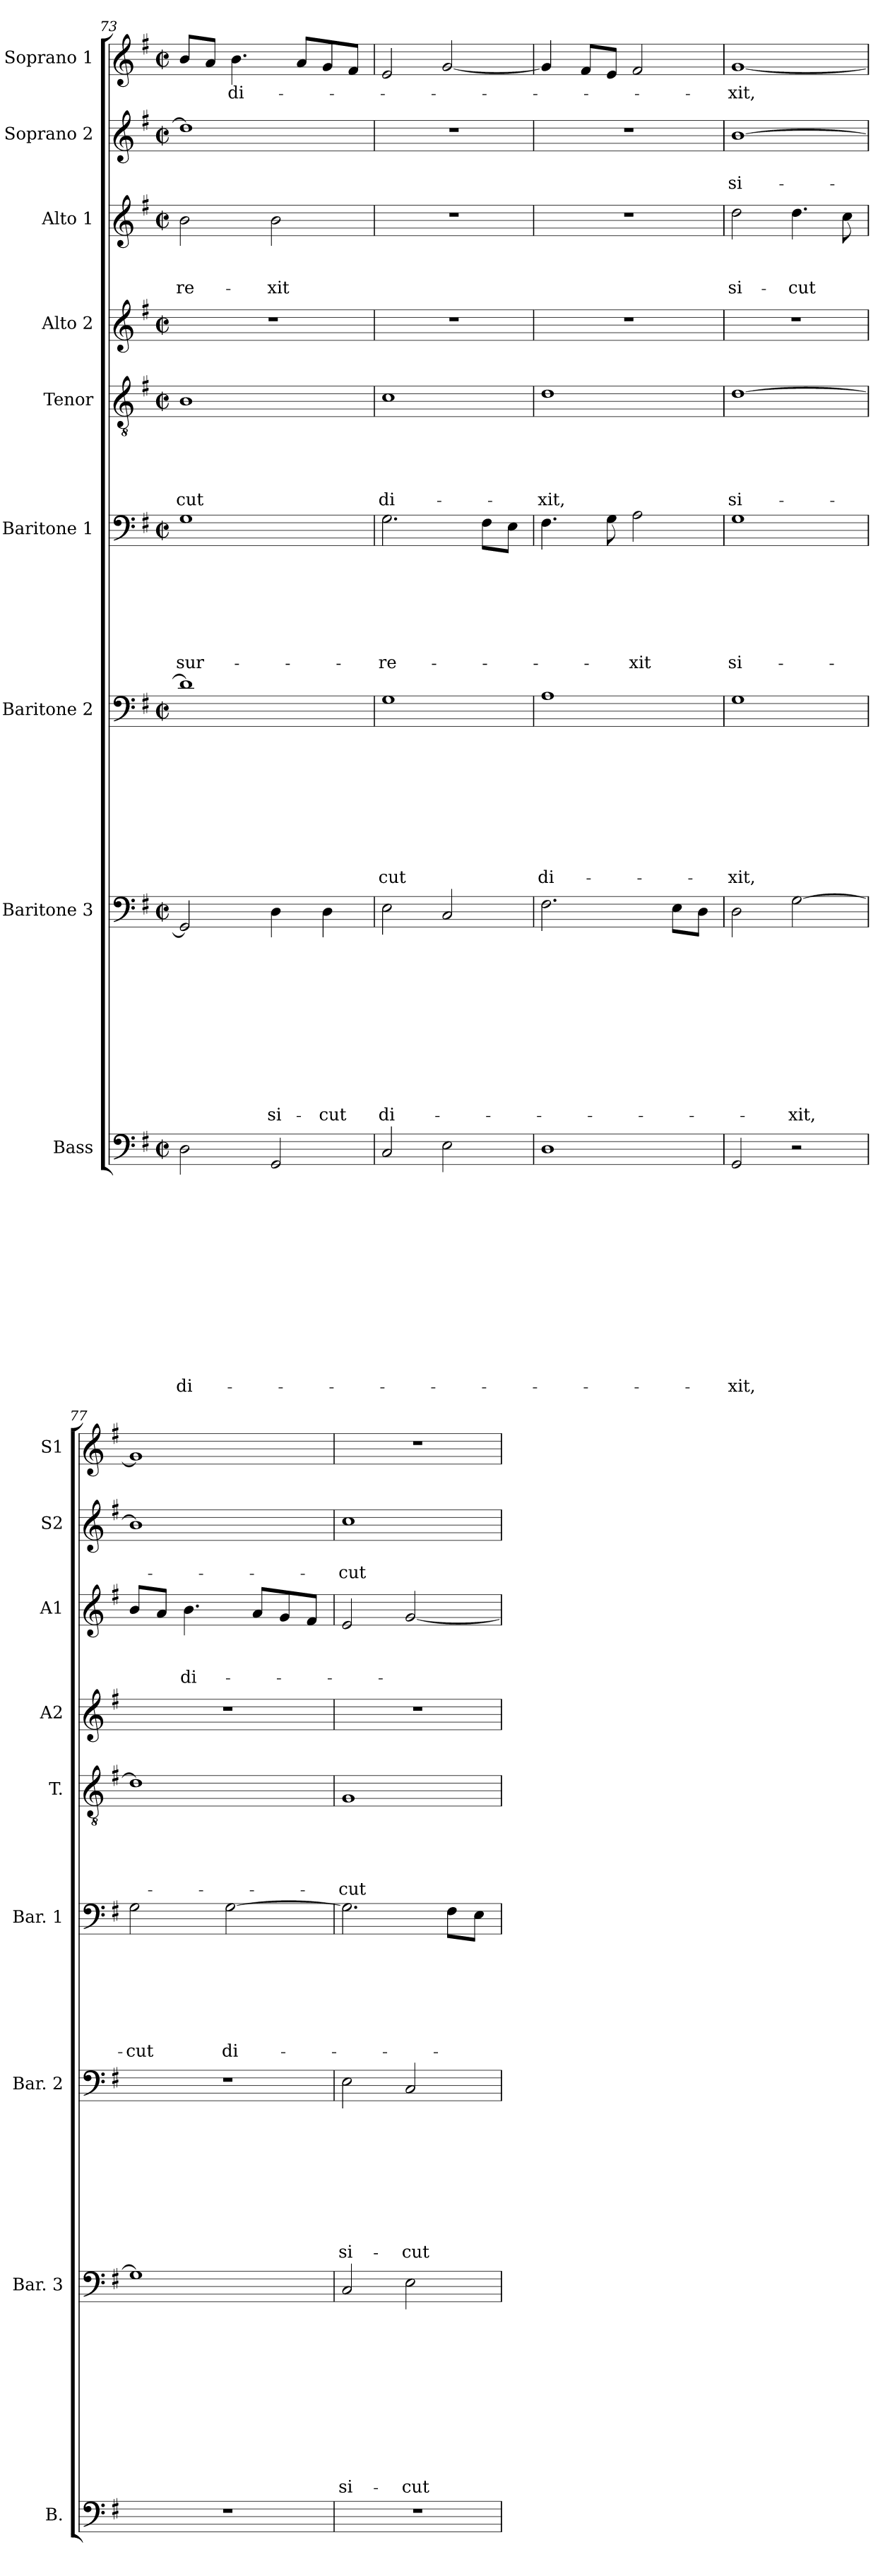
**kern	**text	**text	**text	**text	**text	**text	**text	**text	**text	**text	**text	**text	**text	**kern	**text	**text	**text	**text	**text	**text	**text	**text	**text	**text	**text	**kern	**text	**text	**text	**text	**text	**text	**text	**text	**text	**kern	**text	**text	**text	**text	**text	**text	**text	**kern	**text	**text	**text	**text	**text	**kern	**kern	**text	**text	**text	**kern	**text	**text	**kern	**text
*part9	*part9	*part9	*part9	*part9	*part9	*part9	*part9	*part9	*part9	*part9	*part9	*part9	*part9	*part8	*part8	*part8	*part8	*part8	*part8	*part8	*part8	*part8	*part8	*part8	*part8	*part7	*part7	*part7	*part7	*part7	*part7	*part7	*part7	*part7	*part7	*part6	*part6	*part6	*part6	*part6	*part6	*part6	*part6	*part5	*part5	*part5	*part5	*part5	*part5	*part4	*part3	*part3	*part3	*part3	*part2	*part2	*part2	*part1	*part1
*staff9	*staff9	*staff9	*staff9	*staff9	*staff9	*staff9	*staff9	*staff9	*staff9	*staff9	*staff9	*staff9	*staff9	*staff8	*staff8	*staff8	*staff8	*staff8	*staff8	*staff8	*staff8	*staff8	*staff8	*staff8	*staff8	*staff7	*staff7	*staff7	*staff7	*staff7	*staff7	*staff7	*staff7	*staff7	*staff7	*staff6	*staff6	*staff6	*staff6	*staff6	*staff6	*staff6	*staff6	*staff5	*staff5	*staff5	*staff5	*staff5	*staff5	*staff4	*staff3	*staff3	*staff3	*staff3	*staff2	*staff2	*staff2	*staff1	*staff1
*I"Bass	*	*	*	*	*	*	*	*	*	*	*	*	*	*I"Baritone 3	*	*	*	*	*	*	*	*	*	*	*	*I"Baritone 2	*	*	*	*	*	*	*	*	*	*I"Baritone 1	*	*	*	*	*	*	*	*I"Tenor	*	*	*	*	*	*I"Alto 2	*I"Alto 1	*	*	*	*I"Soprano 2	*	*	*I"Soprano 1	*
*I'B.	*	*	*	*	*	*	*	*	*	*	*	*	*	*I'Bar. 3	*	*	*	*	*	*	*	*	*	*	*	*I'Bar. 2	*	*	*	*	*	*	*	*	*	*I'Bar. 1	*	*	*	*	*	*	*	*I'T.	*	*	*	*	*	*I'A2	*I'A1	*	*	*	*I'S2	*	*	*I'S1	*
*clefF4	*	*	*	*	*	*	*	*	*	*	*	*	*	*clefF4	*	*	*	*	*	*	*	*	*	*	*	*clefF4	*	*	*	*	*	*	*	*	*	*clefF4	*	*	*	*	*	*	*	*clefGv2	*	*	*	*	*	*clefG2	*clefG2	*	*	*	*clefG2	*	*	*clefG2	*
*k[f#]	*	*	*	*	*	*	*	*	*	*	*	*	*	*k[f#]	*	*	*	*	*	*	*	*	*	*	*	*k[f#]	*	*	*	*	*	*	*	*	*	*k[f#]	*	*	*	*	*	*	*	*k[f#]	*	*	*	*	*	*k[f#]	*k[f#]	*	*	*	*k[f#]	*	*	*k[f#]	*
*G:	*	*	*	*	*	*	*	*	*	*	*	*	*	*G:	*	*	*	*	*	*	*	*	*	*	*	*G:	*	*	*	*	*	*	*	*	*	*G:	*	*	*	*	*	*	*	*G:	*	*	*	*	*	*G:	*G:	*	*	*	*G:	*	*	*G:	*
*M2/2	*	*	*	*	*	*	*	*	*	*	*	*	*	*M2/2	*	*	*	*	*	*	*	*	*	*	*	*M2/2	*	*	*	*	*	*	*	*	*	*M2/2	*	*	*	*	*	*	*	*M2/2	*	*	*	*	*	*M2/2	*M2/2	*	*	*	*M2/2	*	*	*M2/2	*
*met(c|)	*	*	*	*	*	*	*	*	*	*	*	*	*	*met(c|)	*	*	*	*	*	*	*	*	*	*	*	*met(c|)	*	*	*	*	*	*	*	*	*	*met(c|)	*	*	*	*	*	*	*	*met(c|)	*	*	*	*	*	*met(c|)	*met(c|)	*	*	*	*met(c|)	*	*	*met(c|)	*
=73	=73	=73	=73	=73	=73	=73	=73	=73	=73	=73	=73	=73	=73	=73	=73	=73	=73	=73	=73	=73	=73	=73	=73	=73	=73	=73	=73	=73	=73	=73	=73	=73	=73	=73	=73	=73	=73	=73	=73	=73	=73	=73	=73	=73	=73	=73	=73	=73	=73	=73	=73	=73	=73	=73	=73	=73	=73	=73	=73
!	!	!	!	!	!	!	!	!	!	!	!	!	!LO:LY:b	!	!	!	!	!	!	!	!	!	!	!	!	!	!	!	!	!	!	!	!	!	!	!	!	!	!	!	!	!	!LO:LY:b	!	!	!	!	!	!LO:LY:b	!	!	!	!	!LO:LY:b	!	!	!	!	!
2D\	.	.	.	.	.	.	.	.	.	.	.	.	di-	2GG/]	.	.	.	.	.	.	.	.	.	.	.	1d]	.	.	.	.	.	.	.	.	.	1G	.	.	.	.	.	.	-sur-	1B	.	.	.	.	-cut	1r	2b\	.	.	-re-	1dd]	.	.	8b/L	.
.	.	.	.	.	.	.	.	.	.	.	.	.	.	.	.	.	.	.	.	.	.	.	.	.	.	.	.	.	.	.	.	.	.	.	.	.	.	.	.	.	.	.	.	.	.	.	.	.	.	.	.	.	.	.	.	.	.	8a/J	.
!	!	!	!	!	!	!	!	!	!	!	!	!	!	!	!	!	!	!	!	!	!	!	!	!	!	!	!	!	!	!	!	!	!	!	!	!	!	!	!	!	!	!	!	!	!	!	!	!	!	!	!	!	!	!	!	!	!	!	!LO:LY:b
.	.	.	.	.	.	.	.	.	.	.	.	.	.	.	.	.	.	.	.	.	.	.	.	.	.	.	.	.	.	.	.	.	.	.	.	.	.	.	.	.	.	.	.	.	.	.	.	.	.	.	.	.	.	.	.	.	.	4.b\	di-
!	!	!	!	!	!	!	!	!	!	!	!	!	!	!	!	!	!	!	!	!	!	!	!	!	!LO:LY:b	!	!	!	!	!	!	!	!	!	!	!	!	!	!	!	!	!	!	!	!	!	!	!	!	!	!	!	!	!LO:LY:b	!	!	!	!	!
2GG/	.	.	.	.	.	.	.	.	.	.	.	.	.	4D\	.	.	.	.	.	.	.	.	.	.	si-	.	.	.	.	.	.	.	.	.	.	.	.	.	.	.	.	.	.	.	.	.	.	.	.	.	2b\	.	.	-xit	.	.	.	.	.
.	.	.	.	.	.	.	.	.	.	.	.	.	.	.	.	.	.	.	.	.	.	.	.	.	.	.	.	.	.	.	.	.	.	.	.	.	.	.	.	.	.	.	.	.	.	.	.	.	.	.	.	.	.	.	.	.	.	8a/L	.
!	!	!	!	!	!	!	!	!	!	!	!	!	!	!	!	!	!	!	!	!	!	!	!	!	!LO:LY:b	!	!	!	!	!	!	!	!	!	!	!	!	!	!	!	!	!	!	!	!	!	!	!	!	!	!	!	!	!	!	!	!	!	!
.	.	.	.	.	.	.	.	.	.	.	.	.	.	4D\	.	.	.	.	.	.	.	.	.	.	-cut	.	.	.	.	.	.	.	.	.	.	.	.	.	.	.	.	.	.	.	.	.	.	.	.	.	.	.	.	.	.	.	.	8g/	.
.	.	.	.	.	.	.	.	.	.	.	.	.	.	.	.	.	.	.	.	.	.	.	.	.	.	.	.	.	.	.	.	.	.	.	.	.	.	.	.	.	.	.	.	.	.	.	.	.	.	.	.	.	.	.	.	.	.	8f#/J	.
=74	=74	=74	=74	=74	=74	=74	=74	=74	=74	=74	=74	=74	=74	=74	=74	=74	=74	=74	=74	=74	=74	=74	=74	=74	=74	=74	=74	=74	=74	=74	=74	=74	=74	=74	=74	=74	=74	=74	=74	=74	=74	=74	=74	=74	=74	=74	=74	=74	=74	=74	=74	=74	=74	=74	=74	=74	=74	=74	=74
!	!	!	!	!	!	!	!	!	!	!	!	!	!	!	!	!	!	!	!	!	!	!	!	!	!LO:LY:b	!	!	!	!	!	!	!	!	!	!LO:LY:b	!	!	!	!	!	!	!	!LO:LY:b	!	!	!	!	!	!LO:LY:b	!	!	!	!	!	!	!	!	!	!
2C/	.	.	.	.	.	.	.	.	.	.	.	.	.	2E\	.	.	.	.	.	.	.	.	.	.	di-	1G	.	.	.	.	.	.	.	.	-cut	2.G\	.	.	.	.	.	.	-re-	1c	.	.	.	.	di-	1r	1r	.	.	.	1r	.	.	2e/	.
2E\	.	.	.	.	.	.	.	.	.	.	.	.	.	2C/	.	.	.	.	.	.	.	.	.	.	.	.	.	.	.	.	.	.	.	.	.	.	.	.	.	.	.	.	.	.	.	.	.	.	.	.	.	.	.	.	.	.	.	[<2g/	.
.	.	.	.	.	.	.	.	.	.	.	.	.	.	.	.	.	.	.	.	.	.	.	.	.	.	.	.	.	.	.	.	.	.	.	.	8F#\L	.	.	.	.	.	.	.	.	.	.	.	.	.	.	.	.	.	.	.	.	.	.	.
.	.	.	.	.	.	.	.	.	.	.	.	.	.	.	.	.	.	.	.	.	.	.	.	.	.	.	.	.	.	.	.	.	.	.	.	8E\J	.	.	.	.	.	.	.	.	.	.	.	.	.	.	.	.	.	.	.	.	.	.	.
=75	=75	=75	=75	=75	=75	=75	=75	=75	=75	=75	=75	=75	=75	=75	=75	=75	=75	=75	=75	=75	=75	=75	=75	=75	=75	=75	=75	=75	=75	=75	=75	=75	=75	=75	=75	=75	=75	=75	=75	=75	=75	=75	=75	=75	=75	=75	=75	=75	=75	=75	=75	=75	=75	=75	=75	=75	=75	=75	=75
!	!	!	!	!	!	!	!	!	!	!	!	!	!	!	!	!	!	!	!	!	!	!	!	!	!	!	!	!	!	!	!	!	!	!	!LO:LY:b	!	!	!	!	!	!	!	!	!	!	!	!	!	!LO:LY:b	!	!	!	!	!	!	!	!	!	!
1D	.	.	.	.	.	.	.	.	.	.	.	.	.	2.F#\	.	.	.	.	.	.	.	.	.	.	.	1A	.	.	.	.	.	.	.	.	di-	4.F#\	.	.	.	.	.	.	.	1d	.	.	.	.	-xit,	1r	1r	.	.	.	1r	.	.	4g/]	.
.	.	.	.	.	.	.	.	.	.	.	.	.	.	.	.	.	.	.	.	.	.	.	.	.	.	.	.	.	.	.	.	.	.	.	.	.	.	.	.	.	.	.	.	.	.	.	.	.	.	.	.	.	.	.	.	.	.	8f#/L	.
.	.	.	.	.	.	.	.	.	.	.	.	.	.	.	.	.	.	.	.	.	.	.	.	.	.	.	.	.	.	.	.	.	.	.	.	8G\	.	.	.	.	.	.	.	.	.	.	.	.	.	.	.	.	.	.	.	.	.	8e/J	.
!	!	!	!	!	!	!	!	!	!	!	!	!	!	!	!	!	!	!	!	!	!	!	!	!	!	!	!	!	!	!	!	!	!	!	!	!	!	!	!	!	!	!	!LO:LY:b	!	!	!	!	!	!	!	!	!	!	!	!	!	!	!	!
.	.	.	.	.	.	.	.	.	.	.	.	.	.	.	.	.	.	.	.	.	.	.	.	.	.	.	.	.	.	.	.	.	.	.	.	2A\	.	.	.	.	.	.	-xit	.	.	.	.	.	.	.	.	.	.	.	.	.	.	2f#/	.
.	.	.	.	.	.	.	.	.	.	.	.	.	.	8E\L	.	.	.	.	.	.	.	.	.	.	.	.	.	.	.	.	.	.	.	.	.	.	.	.	.	.	.	.	.	.	.	.	.	.	.	.	.	.	.	.	.	.	.	.	.
.	.	.	.	.	.	.	.	.	.	.	.	.	.	8D\J	.	.	.	.	.	.	.	.	.	.	.	.	.	.	.	.	.	.	.	.	.	.	.	.	.	.	.	.	.	.	.	.	.	.	.	.	.	.	.	.	.	.	.	.	.
=76	=76	=76	=76	=76	=76	=76	=76	=76	=76	=76	=76	=76	=76	=76	=76	=76	=76	=76	=76	=76	=76	=76	=76	=76	=76	=76	=76	=76	=76	=76	=76	=76	=76	=76	=76	=76	=76	=76	=76	=76	=76	=76	=76	=76	=76	=76	=76	=76	=76	=76	=76	=76	=76	=76	=76	=76	=76	=76	=76
!	!	!	!	!	!	!	!	!	!	!	!	!	!LO:LY:b	!	!	!	!	!	!	!	!	!	!	!	!	!	!	!	!	!	!	!	!	!	!LO:LY:b	!	!	!	!	!	!	!	!LO:LY:b	!	!	!	!	!	!LO:LY:b	!	!	!	!	!LO:LY:b	!	!	!LO:LY:b	!	!LO:LY:b
2GG/	.	.	.	.	.	.	.	.	.	.	.	.	-xit,	2D\	.	.	.	.	.	.	.	.	.	.	.	1G	.	.	.	.	.	.	.	.	-xit,	1G	.	.	.	.	.	.	si-	[>1d	.	.	.	.	si-	1r	2dd\	.	.	si-	[>1b	.	si-	[<1g	-xit,
!	!	!	!	!	!	!	!	!	!	!	!	!	!	!	!	!	!	!	!	!	!	!	!	!	!LO:LY:b	!	!	!	!	!	!	!	!	!	!	!	!	!	!	!	!	!	!	!	!	!	!	!	!	!	!	!	!	!LO:LY:b	!	!	!	!	!
2r	.	.	.	.	.	.	.	.	.	.	.	.	.	[>2G\	.	.	.	.	.	.	.	.	.	.	-xit,	.	.	.	.	.	.	.	.	.	.	.	.	.	.	.	.	.	.	.	.	.	.	.	.	.	4.dd\	.	.	-cut	.	.	.	.	.
.	.	.	.	.	.	.	.	.	.	.	.	.	.	.	.	.	.	.	.	.	.	.	.	.	.	.	.	.	.	.	.	.	.	.	.	.	.	.	.	.	.	.	.	.	.	.	.	.	.	.	8cc\	.	.	.	.	.	.	.	.
=77	=77	=77	=77	=77	=77	=77	=77	=77	=77	=77	=77	=77	=77	=77	=77	=77	=77	=77	=77	=77	=77	=77	=77	=77	=77	=77	=77	=77	=77	=77	=77	=77	=77	=77	=77	=77	=77	=77	=77	=77	=77	=77	=77	=77	=77	=77	=77	=77	=77	=77	=77	=77	=77	=77	=77	=77	=77	=77	=77
!	!	!	!	!	!	!	!	!	!	!	!	!	!	!	!	!	!	!	!	!	!	!	!	!	!	!	!	!	!	!	!	!	!	!	!	!	!	!	!	!	!	!	!LO:LY:b	!	!	!	!	!	!	!	!	!	!	!	!	!	!	!	!
1r	.	.	.	.	.	.	.	.	.	.	.	.	.	1G]	.	.	.	.	.	.	.	.	.	.	.	1r	.	.	.	.	.	.	.	.	.	2G\	.	.	.	.	.	.	-cut	1d]	.	.	.	.	.	1r	8b/L	.	.	.	1b]	.	.	1g]	.
.	.	.	.	.	.	.	.	.	.	.	.	.	.	.	.	.	.	.	.	.	.	.	.	.	.	.	.	.	.	.	.	.	.	.	.	.	.	.	.	.	.	.	.	.	.	.	.	.	.	.	8a/J	.	.	.	.	.	.	.	.
!	!	!	!	!	!	!	!	!	!	!	!	!	!	!	!	!	!	!	!	!	!	!	!	!	!	!	!	!	!	!	!	!	!	!	!	!	!	!	!	!	!	!	!	!	!	!	!	!	!	!	!	!	!	!LO:LY:b	!	!	!	!	!
.	.	.	.	.	.	.	.	.	.	.	.	.	.	.	.	.	.	.	.	.	.	.	.	.	.	.	.	.	.	.	.	.	.	.	.	.	.	.	.	.	.	.	.	.	.	.	.	.	.	.	4.b\	.	.	di-	.	.	.	.	.
!	!	!	!	!	!	!	!	!	!	!	!	!	!	!	!	!	!	!	!	!	!	!	!	!	!	!	!	!	!	!	!	!	!	!	!	!	!	!	!	!	!	!	!LO:LY:b	!	!	!	!	!	!	!	!	!	!	!	!	!	!	!	!
.	.	.	.	.	.	.	.	.	.	.	.	.	.	.	.	.	.	.	.	.	.	.	.	.	.	.	.	.	.	.	.	.	.	.	.	[>2G\	.	.	.	.	.	.	di-	.	.	.	.	.	.	.	.	.	.	.	.	.	.	.	.
.	.	.	.	.	.	.	.	.	.	.	.	.	.	.	.	.	.	.	.	.	.	.	.	.	.	.	.	.	.	.	.	.	.	.	.	.	.	.	.	.	.	.	.	.	.	.	.	.	.	.	8a/L	.	.	.	.	.	.	.	.
.	.	.	.	.	.	.	.	.	.	.	.	.	.	.	.	.	.	.	.	.	.	.	.	.	.	.	.	.	.	.	.	.	.	.	.	.	.	.	.	.	.	.	.	.	.	.	.	.	.	.	8g/	.	.	.	.	.	.	.	.
.	.	.	.	.	.	.	.	.	.	.	.	.	.	.	.	.	.	.	.	.	.	.	.	.	.	.	.	.	.	.	.	.	.	.	.	.	.	.	.	.	.	.	.	.	.	.	.	.	.	.	8f#/J	.	.	.	.	.	.	.	.
=78	=78	=78	=78	=78	=78	=78	=78	=78	=78	=78	=78	=78	=78	=78	=78	=78	=78	=78	=78	=78	=78	=78	=78	=78	=78	=78	=78	=78	=78	=78	=78	=78	=78	=78	=78	=78	=78	=78	=78	=78	=78	=78	=78	=78	=78	=78	=78	=78	=78	=78	=78	=78	=78	=78	=78	=78	=78	=78	=78
!	!	!	!	!	!	!	!	!	!	!	!	!	!	!	!	!	!	!	!	!	!	!	!	!	!LO:LY:b	!	!	!	!	!	!	!	!	!	!LO:LY:b	!	!	!	!	!	!	!	!	!	!	!	!	!	!LO:LY:b	!	!	!	!	!	!	!	!LO:LY:b	!	!
1r	.	.	.	.	.	.	.	.	.	.	.	.	.	2C/	.	.	.	.	.	.	.	.	.	.	si-	2E\	.	.	.	.	.	.	.	.	si-	2.G\]	.	.	.	.	.	.	.	1G	.	.	.	.	-cut	1r	2e/	.	.	.	1cc	.	-cut	1r	.
!	!	!	!	!	!	!	!	!	!	!	!	!	!	!	!	!	!	!	!	!	!	!	!	!	!LO:LY:b	!	!	!	!	!	!	!	!	!	!LO:LY:b	!	!	!	!	!	!	!	!	!	!	!	!	!	!	!	!	!	!	!	!	!	!	!	!
.	.	.	.	.	.	.	.	.	.	.	.	.	.	2E\	.	.	.	.	.	.	.	.	.	.	-cut	2C/	.	.	.	.	.	.	.	.	-cut	.	.	.	.	.	.	.	.	.	.	.	.	.	.	.	[>2g/	.	.	.	.	.	.	.	.
.	.	.	.	.	.	.	.	.	.	.	.	.	.	.	.	.	.	.	.	.	.	.	.	.	.	.	.	.	.	.	.	.	.	.	.	8F#\L	.	.	.	.	.	.	.	.	.	.	.	.	.	.	.	.	.	.	.	.	.	.	.
.	.	.	.	.	.	.	.	.	.	.	.	.	.	.	.	.	.	.	.	.	.	.	.	.	.	.	.	.	.	.	.	.	.	.	.	8E\J	.	.	.	.	.	.	.	.	.	.	.	.	.	.	.	.	.	.	.	.	.	.	.
=	=	=	=	=	=	=	=	=	=	=	=	=	=	=	=	=	=	=	=	=	=	=	=	=	=	=	=	=	=	=	=	=	=	=	=	=	=	=	=	=	=	=	=	=	=	=	=	=	=	=	=	=	=	=	=	=	=	=	=
*-	*-	*-	*-	*-	*-	*-	*-	*-	*-	*-	*-	*-	*-	*-	*-	*-	*-	*-	*-	*-	*-	*-	*-	*-	*-	*-	*-	*-	*-	*-	*-	*-	*-	*-	*-	*-	*-	*-	*-	*-	*-	*-	*-	*-	*-	*-	*-	*-	*-	*-	*-	*-	*-	*-	*-	*-	*-	*-	*-
